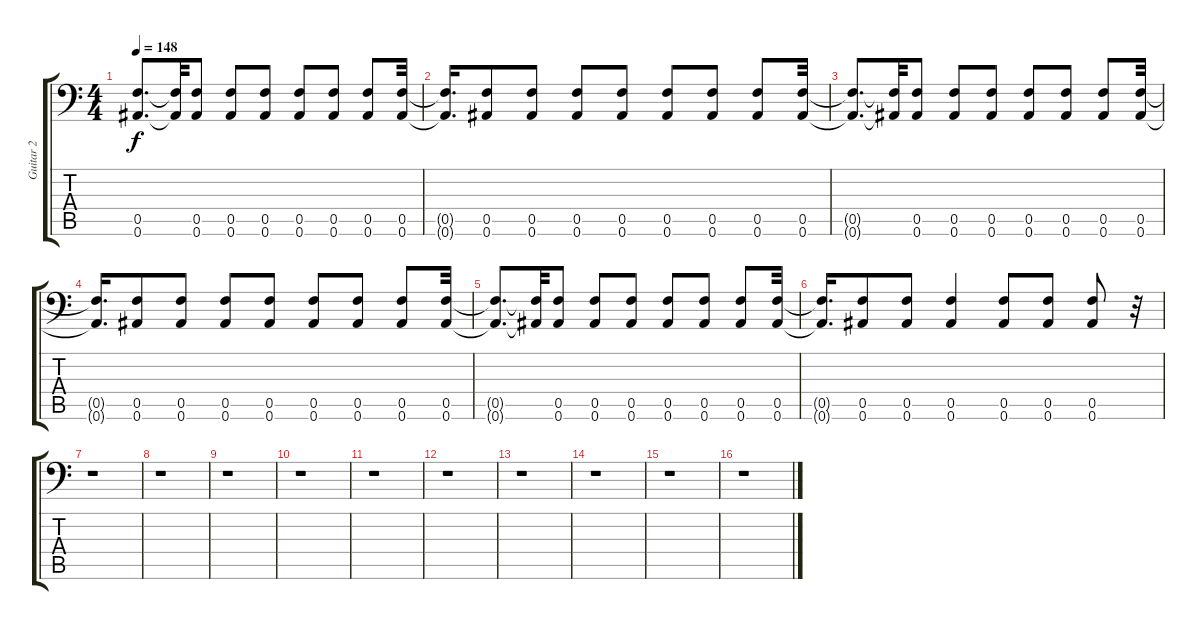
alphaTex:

\track ("Guitar 2" "Guitar 2") {instrument distortionguitar}
\staff {score tabs}
\tuning (C4 G3 Eb3 Bb2 F2 Bb1) {hide}
\ts (4 4)
\tempo 148
\clef f4
\ks c
(0.5{t} 0.6{t}).8{d dy f} (0.5{t} 0.6{t}).32 (0.5 0.6).8 (0.5 0.6).8 (0.5 0.6).8 (0.5 0.6).8 (0.5 0.6).8 (0.5 0.6).8 (0.5 0.6).32 |
(0.5{t} 0.6{t}).16{d} (0.5 0.6).8 (0.5 0.6).8 (0.5 0.6).8 (0.5 0.6).8 (0.5 0.6).8 (0.5 0.6).8 (0.5 0.6).8 (0.5 0.6).32 |
(0.5{t} 0.6{t}).8{d} (0.5{t} 0.6{t}).32 (0.5 0.6).8 (0.5 0.6).8 (0.5 0.6).8 (0.5 0.6).8 (0.5 0.6).8 (0.5 0.6).8 (0.5 0.6).32 |
(0.5{t} 0.6{t}).16{d} (0.5 0.6).8 (0.5 0.6).8 (0.5 0.6).8 (0.5 0.6).8 (0.5 0.6).8 (0.5 0.6).8 (0.5 0.6).8 (0.5 0.6).32 |
(0.5{t} 0.6{t}).8{d} (0.5{t} 0.6{t}).32 (0.5 0.6).8 (0.5 0.6).8 (0.5 0.6).8 (0.5 0.6).8 (0.5 0.6).8 (0.5 0.6).8 (0.5 0.6).32 |
(0.5{t} 0.6{t}).16{d} (0.5 0.6).8 (0.5 0.6).8 (0.5 0.6).4 (0.5 0.6).8 (0.5 0.6).8 (0.5 0.6).8 r.32 |
r.1 |
r.1 |
r.1 |
r.1 |
r.1 |
r.1 |
r.1 |
r.1 |
r.1 |
r.1
